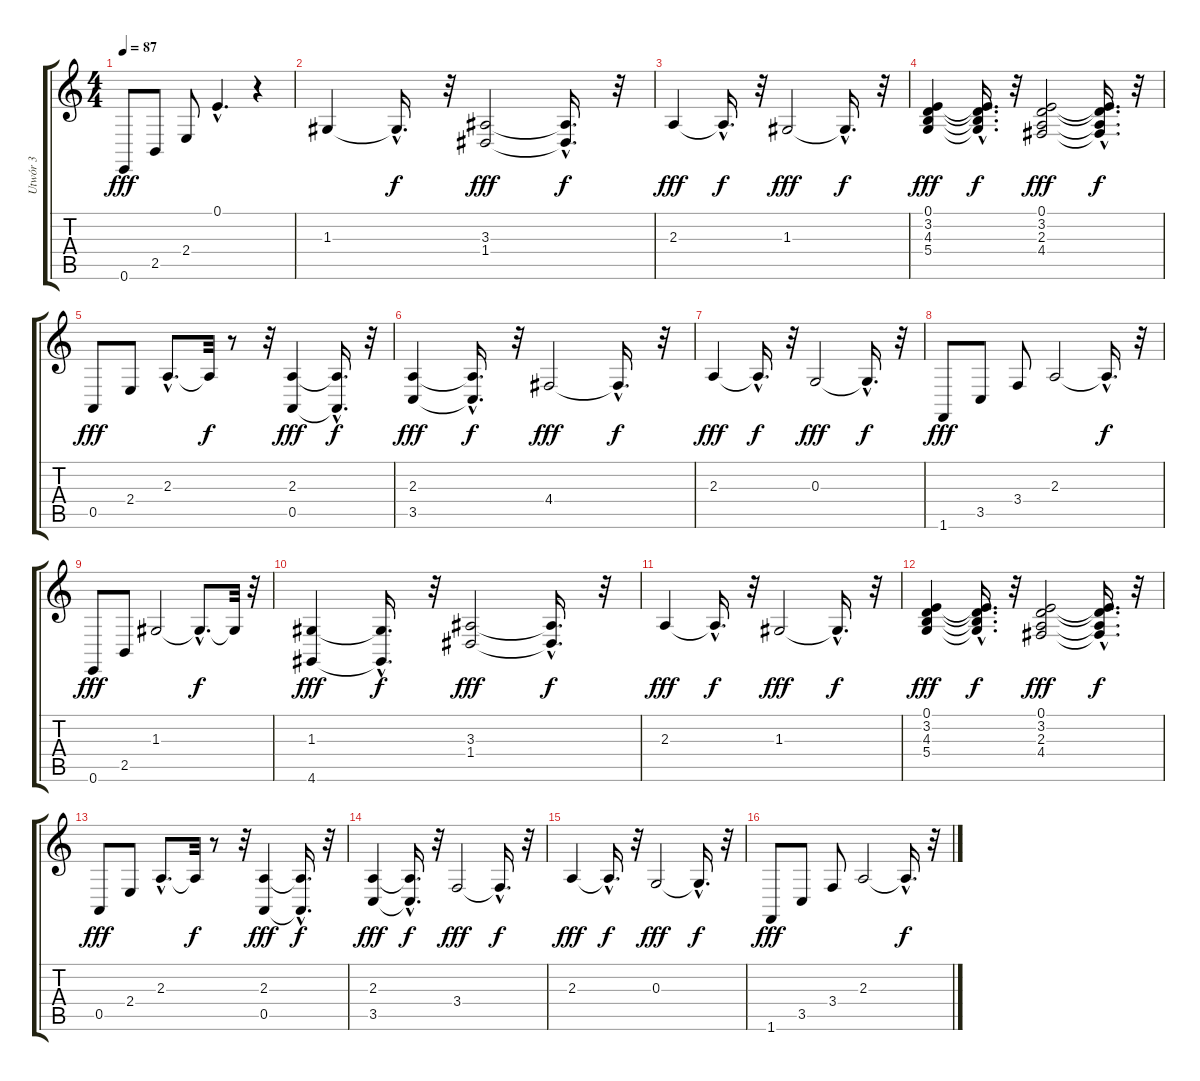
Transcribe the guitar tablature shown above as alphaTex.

\track ("Utwór 3" "Utwór 3") {instrument acousticgrandpiano}
\staff {score tabs}
\tuning (E4 B3 G3 D3 A2 E2) {hide}
\ts (4 4)
\tempo 87
\clef g2
\ks c
0.6.8{dy fff} 2.5.8 2.4.8 0.1{hac}.4{d} r.4 |
1.3.4 1.3{hac t}.16{d dy f} r.32 (3.3 1.4).2{dy fff} (3.3{hac t} 1.4{hac t}).16{d dy f} r.32 |
2.3.4{dy fff} 2.3{hac t}.16{d dy f} r.32 1.3.2{dy fff} 1.3{hac t}.16{d dy f} r.32 |
(0.1 3.2 4.3 5.4).4{dy fff} (0.1{hac t} 3.2{hac t} 4.3{hac t} 5.4{hac t}).16{d dy f} r.32 (0.1 3.2 2.3 4.4).2{dy fff} (0.1{hac t} 3.2{hac t} 2.3{hac t} 4.4{hac t}).16{d dy f} r.32 |
0.5.8{dy fff} 2.4.8 2.3{hac}.8{d} 2.3{t}.32{dy f} r.8 r.32 (2.3 0.5).4{dy fff} (2.3{hac t} 0.5{hac t}).16{d dy f} r.32 |
(2.3 3.5).4{dy fff} (2.3{hac t} 3.5{hac t}).16{d dy f} r.32 4.4.2{dy fff} 4.4{hac t}.16{d dy f} r.32 |
2.3.4{dy fff} 2.3{hac t}.16{d dy f} r.32 0.3.2{dy fff} 0.3{hac t}.16{d dy f} r.32 |
1.6.8{dy fff} 3.5.8 3.4.8 2.3.2 2.3{hac t}.16{d dy f} r.32 |
0.6.8{dy fff} 2.5.8 1.3.2 1.3{hac t}.8{d dy f} 1.3{t}.32 r.32 |
(1.3 4.6).4{dy fff} (1.3{hac t} 4.6{hac t}).16{d dy f} r.32 (3.3 1.4).2{dy fff} (3.3{hac t} 1.4{hac t}).16{d dy f} r.32 |
2.3.4{dy fff} 2.3{hac t}.16{d dy f} r.32 1.3.2{dy fff} 1.3{hac t}.16{d dy f} r.32 |
(0.1 3.2 4.3 5.4).4{dy fff} (0.1{hac t} 3.2{hac t} 4.3{hac t} 5.4{hac t}).16{d dy f} r.32 (0.1 3.2 2.3 4.4).2{dy fff} (0.1{hac t} 3.2{hac t} 2.3{hac t} 4.4{hac t}).16{d dy f} r.32 |
0.5.8{dy fff} 2.4.8 2.3{hac}.8{d} 2.3{t}.32{dy f} r.8 r.32 (2.3 0.5).4{dy fff} (2.3{hac t} 0.5{hac t}).16{d dy f} r.32 |
(2.3 3.5).4{dy fff} (2.3{hac t} 3.5{hac t}).16{d dy f} r.32 3.4.2{dy fff} 3.4{hac t}.16{d dy f} r.32 |
2.3.4{dy fff} 2.3{hac t}.16{d dy f} r.32 0.3.2{dy fff} 0.3{hac t}.16{d dy f} r.32 |
1.6.8{dy fff} 3.5.8 3.4.8 2.3.2 2.3{hac t}.16{d dy f} r.32
